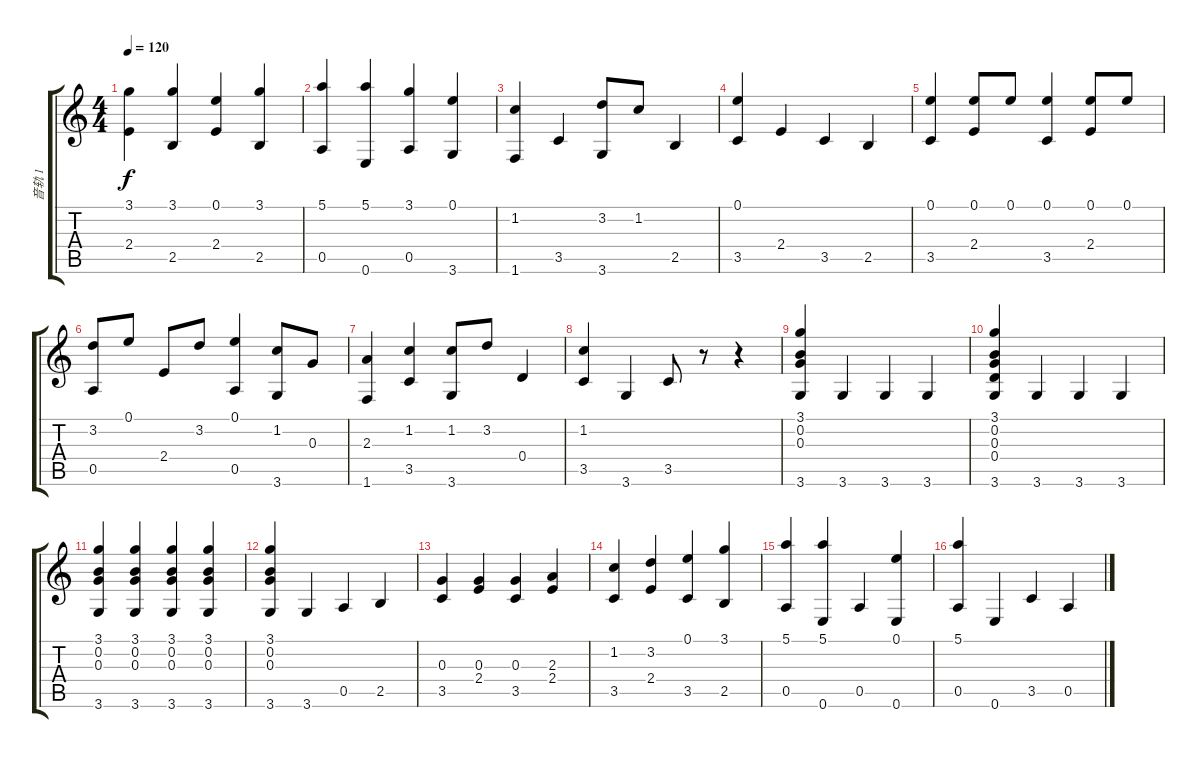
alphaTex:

\track ("音轨 1" "音轨 1") {instrument acousticguitarsteel}
\staff {score tabs}
\tuning (E4 B3 G3 D3 A2 E2) {hide}
\ts (4 4)
\tempo 120
\clef g2
\ks c
(3.1 2.4).4{dy f} (3.1 2.5).4 (0.1 2.4).4 (3.1 2.5).4 |
(5.1 0.5).4 (5.1 0.6).4 (3.1 0.5).4 (0.1 3.6).4 |
(1.2 1.6).4 3.5.4 (3.2 3.6).8 1.2.8 2.5.4 |
(0.1 3.5).4 2.4.4 3.5.4 2.5.4 |
(0.1 3.5).4 (0.1 2.4).8 0.1.8 (0.1 3.5).4 (0.1 2.4).8 0.1.8 |
(3.2 0.5).8 0.1.8 2.4.8 3.2.8 (0.1 0.5).4 (1.2 3.6).8 0.3.8 |
(2.3 1.6).4 (1.2 3.5).4 (1.2 3.6).8 3.2.8 0.4.4 |
(1.2 3.5).4 3.6.4 3.5.8 r.8 r.4 |
(3.1 0.2 0.3 3.6).4 3.6.4 3.6.4 3.6.4 |
(3.1 0.2 0.3 0.4 3.6).4 3.6.4 3.6.4 3.6.4 |
(3.1 0.2 0.3 3.6).4 (3.1 0.2 0.3 3.6).4 (3.1 0.2 0.3 3.6).4 (3.1 0.2 0.3 3.6).4 |
(3.1 0.2 0.3 3.6).4 3.6.4 0.5.4 2.5.4 |
(0.3 3.5).4 (0.3 2.4).4 (0.3 3.5).4 (2.3 2.4).4 |
(1.2 3.5).4 (3.2 2.4).4 (0.1 3.5).4 (3.1 2.5).4 |
(5.1 0.5).4 (5.1 0.6).4 0.5.4 (0.1 0.6).4 |
(5.1 0.5).4 0.6.4 3.5.4 0.5.4
